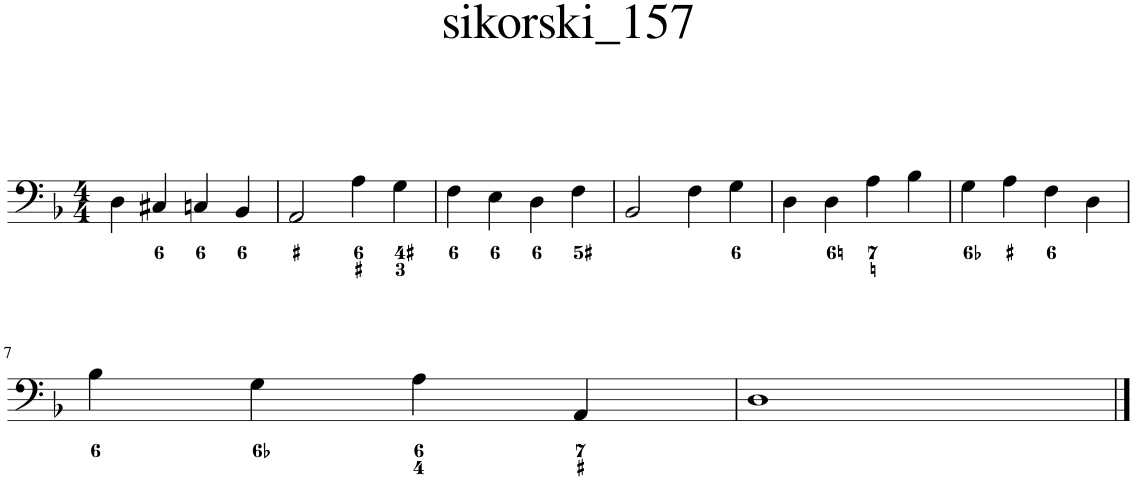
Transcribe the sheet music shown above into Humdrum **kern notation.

**kern
*part1
*staff1
*I"Piano
*I'Pno.
*clefF4
*k[b-]
*M4/4
=1
4D\
4C#X/
4Cn/
4BB-/
=2
2AA/
4A\
4G\
=3
4F\
4E\
4D\
4F\
=4
2BB-/
4F\
4G\
=5
4D\
4D\
4A\
4B-\
=6
4G\
4A\
4F\
4D\
!!LO:LB:g=z
=7
4B-\
4G\
4A\
4AA/
=8
1D
==
*-
